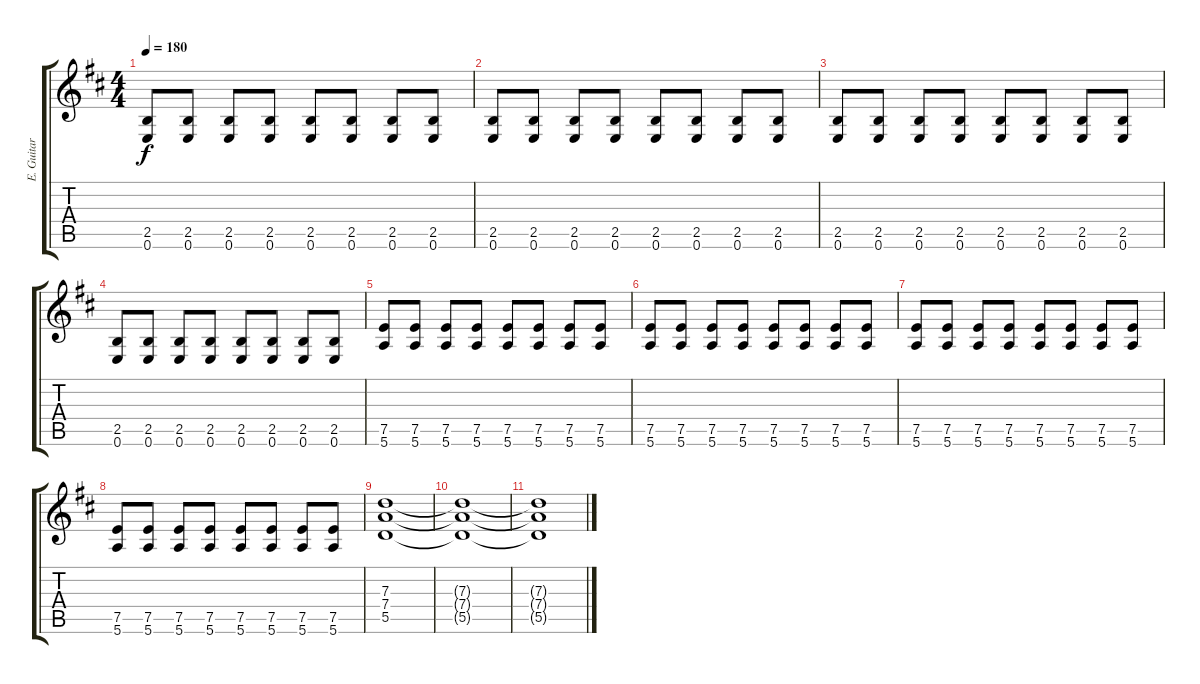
\track ("E. Guitar III" "E. Guitar ") {instrument overdrivenguitar}
\staff {score tabs}
\tuning (E4 B3 G3 D3 A2 E2) {hide}
\ts (4 4)
\tempo 180
\clef g2
\ks d
(2.5 0.6).8{dy f} (2.5 0.6).8 (2.5 0.6).8 (2.5 0.6).8 (2.5 0.6).8 (2.5 0.6).8 (2.5 0.6).8 (2.5 0.6).8 |
(2.5 0.6).8 (2.5 0.6).8 (2.5 0.6).8 (2.5 0.6).8 (2.5 0.6).8 (2.5 0.6).8 (2.5 0.6).8 (2.5 0.6).8 |
(2.5 0.6).8 (2.5 0.6).8 (2.5 0.6).8 (2.5 0.6).8 (2.5 0.6).8 (2.5 0.6).8 (2.5 0.6).8 (2.5 0.6).8 |
(2.5 0.6).8 (2.5 0.6).8 (2.5 0.6).8 (2.5 0.6).8 (2.5 0.6).8 (2.5 0.6).8 (2.5 0.6).8 (2.5 0.6).8 |
(7.5 5.6).8 (7.5 5.6).8 (7.5 5.6).8 (7.5 5.6).8 (7.5 5.6).8 (7.5 5.6).8 (7.5 5.6).8 (7.5 5.6).8 |
(7.5 5.6).8 (7.5 5.6).8 (7.5 5.6).8 (7.5 5.6).8 (7.5 5.6).8 (7.5 5.6).8 (7.5 5.6).8 (7.5 5.6).8 |
(7.5 5.6).8 (7.5 5.6).8 (7.5 5.6).8 (7.5 5.6).8 (7.5 5.6).8 (7.5 5.6).8 (7.5 5.6).8 (7.5 5.6).8 |
(7.5 5.6).8 (7.5 5.6).8 (7.5 5.6).8 (7.5 5.6).8 (7.5 5.6).8 (7.5 5.6).8 (7.5 5.6).8 (7.5 5.6).8 |
(7.3 7.4 5.5).1 |
(7.3{t} 7.4{t} 5.5{t}).1 |
(7.3{t} 7.4{t} 5.5{t}).1
